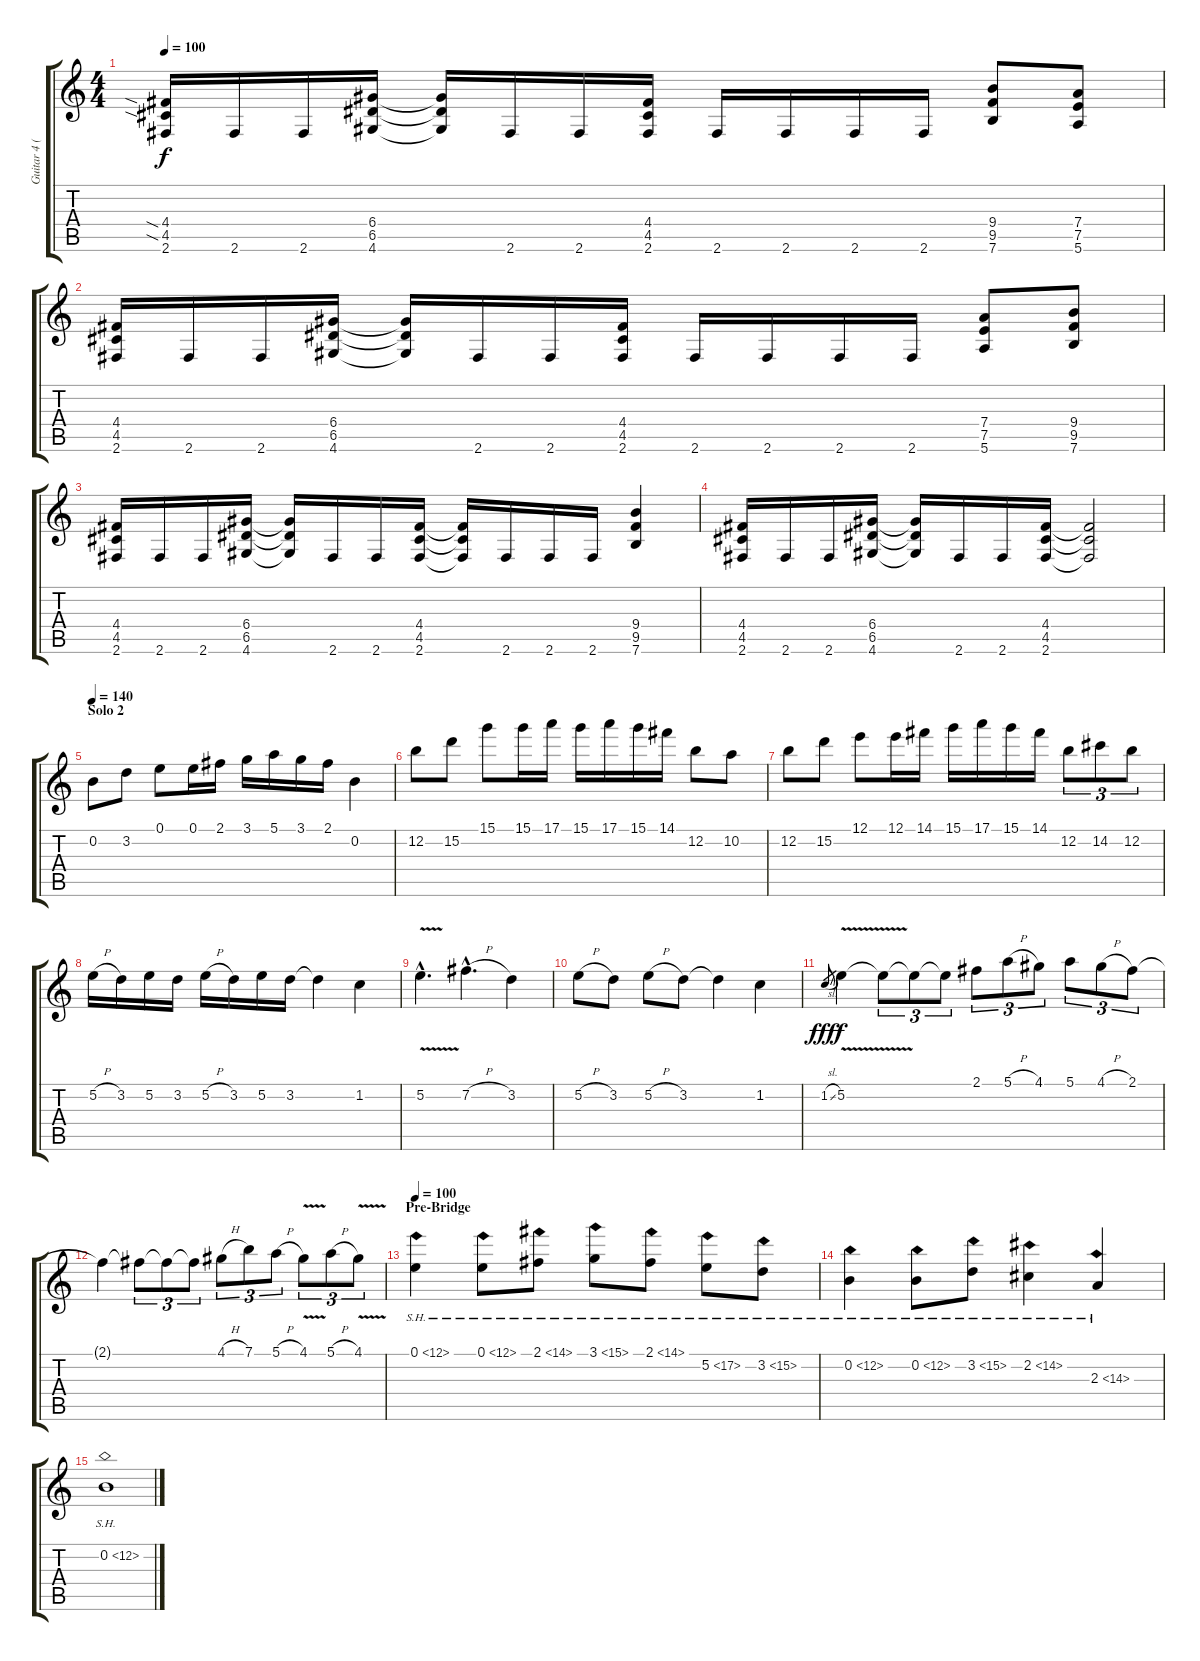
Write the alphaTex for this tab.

\track ("Guitar 4 (Dist)" "Guitar 4 (") {instrument distortionguitar}
\staff {score tabs}
\tuning (E4 B3 G3 D3 A2 E2) {hide}
\ts (4 4)
\tempo 100
\clef g2
\ks c
(4.4{sia} 4.5{sia} 2.6).16{dy f} 2.6.16 2.6.16 (6.4 6.5 4.6).16 (6.4{t} 6.5{t} 4.6{t}).16 2.6.16 2.6.16 (4.4 4.5 2.6).16 2.6.16 2.6.16 2.6.16 2.6.16 (9.4 9.5 7.6).8 (7.4 7.5 5.6).8 |
(4.4 4.5 2.6).16 2.6.16 2.6.16 (6.4 6.5 4.6).16 (6.4{t} 6.5{t} 4.6{t}).16 2.6.16 2.6.16 (4.4 4.5 2.6).16 2.6.16 2.6.16 2.6.16 2.6.16 (7.4 7.5 5.6).8 (9.4 9.5 7.6).8 |
(4.4 4.5 2.6).16 2.6.16 2.6.16 (6.4 6.5 4.6).16 (6.4{t} 6.5{t} 4.6{t}).16 2.6.16 2.6.16 (4.4 4.5 2.6).16 (4.4{t} 4.5{t} 2.6{t}).16 2.6.16 2.6.16 2.6.16 (9.4 9.5 7.6).4 |
(4.4 4.5 2.6).16 2.6.16 2.6.16 (6.4 6.5 4.6).16 (6.4{t} 6.5{t} 4.6{t}).16 2.6.16 2.6.16 (4.4 4.5 2.6).16 (4.4{t} 4.5{t} 2.6{t}).2 |
\section ("" "Solo 2")
\tempo 140
0.2.8 3.2.8 0.1.8 0.1.16 2.1.16 3.1.16 5.1.16 3.1.16 2.1.16 0.2.4 |
12.2.8 15.2.8 15.1.8 15.1.16 17.1.16 15.1.16 17.1.16 15.1.16 14.1.16 12.2.8 10.2.8 |
12.2.8 15.2.8 12.1.8 12.1.16 14.1.16 15.1.16 17.1.16 15.1.16 14.1.16 12.2.8{tu (3 2)} 14.2.8{tu (3 2)} 12.2.8{tu (3 2)} |
5.2{h}.16 3.2.16 5.2.16 3.2.16 5.2{h}.16 3.2.16 5.2.16 3.2.16 3.2{t}.4 1.2.4 |
5.2{v hac}.4{d} 7.2{h hac}.4{d} 3.2.4 |
5.2{h}.8 3.2.8 5.2{h}.8 3.2.8 3.2{t}.4 1.2.4 |
1.2{sl}.8{gr dy fff} 5.2{v}.4{dy f} 5.2{t}.8{tu (3 2)} 5.2{t}.8{tu (3 2)} 5.2{t}.8{tu (3 2)} 2.1.8{tu (3 2)} 5.1{h}.8{tu (3 2)} 4.1.8{tu (3 2)} 5.1.8{tu (3 2)} 4.1{h}.8{tu (3 2)} 2.1.8{tu (3 2)} |
2.1{t}.4 2.1{t}.8{tu (3 2)} 2.1{t}.8{tu (3 2)} 2.1{t}.8{tu (3 2)} 4.1{h}.8{tu (3 2)} 7.1.8{tu (3 2)} 5.1{h}.8{tu (3 2)} 4.1{v}.8{tu (3 2)} 5.1{h}.8{tu (3 2)} 4.1{v}.8{tu (3 2)} |
\section ("" "Pre-Bridge")
\tempo 100
0.1{sh 12}.4 0.1{sh 12}.8 2.1{sh 12}.8 3.1{sh 12}.8 2.1{sh 12}.8 5.2{sh 12}.8 3.2{sh 12}.8 |
0.2{sh 12}.4 0.2{sh 12}.8 3.2{sh 12}.8 2.2{sh 12}.4 2.3{sh 12}.4 |
0.2{sh 12}.1
